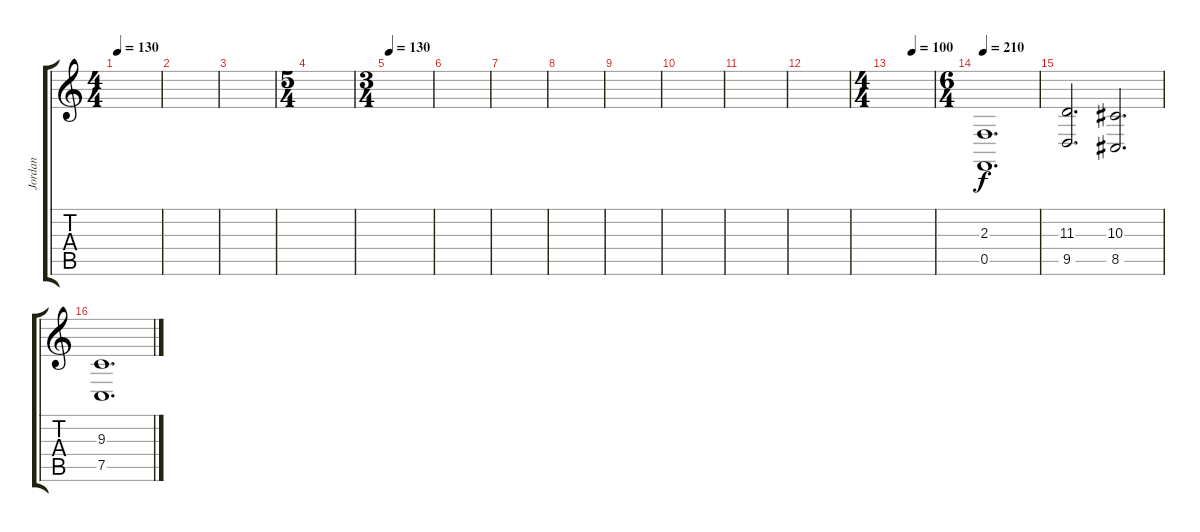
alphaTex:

\track ("Jordan" "Jordan") {instrument stringensemble1}
\staff {score tabs}
\tuning (C4 G3 Eb3 Bb2 F2 C2) {hide}
\ts (4 4)
\tempo 130
\clef g2
\ks c
|
|
|
\ts (5 4)
|
\ts (3 4)
\tempo 130
|
|
|
|
|
|
|
|
\ts (4 4)
\tempo (100 0.5)
|
\ts (6 4)
\tempo 210
(2.3 0.5).1{d} |
(11.3 9.5).2{d} (10.3 8.5).2{d} |
(9.3 7.5).1{d}
